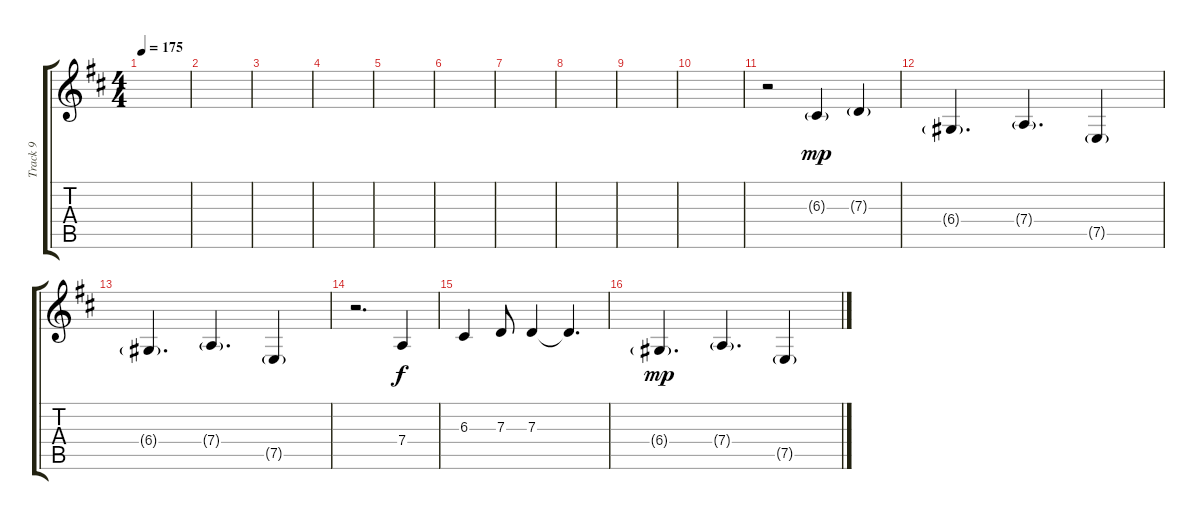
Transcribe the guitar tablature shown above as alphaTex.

\track ("Track 9" "Track 9") {instrument clarinet}
\staff {score tabs}
\tuning (E4 B3 G3 D3 A2 E2) {hide}
\ts (4 4)
\tempo 175
\clef g2
\ks d
|
|
|
|
|
|
|
|
|
|
r.2 6.3{g}.4{dy mp} 7.3{g}.4 |
6.4{g}.4{d} 7.4{g}.4{d} 7.5{g}.4 |
6.4{g}.4{d} 7.4{g}.4{d} 7.5{g}.4 |
r.2{d} 7.4.4{dy f} |
6.3.4 7.3.8 7.3.4 7.3{t}.4{d} |
6.4{g}.4{d dy mp} 7.4{g}.4{d} 7.5{g}.4
